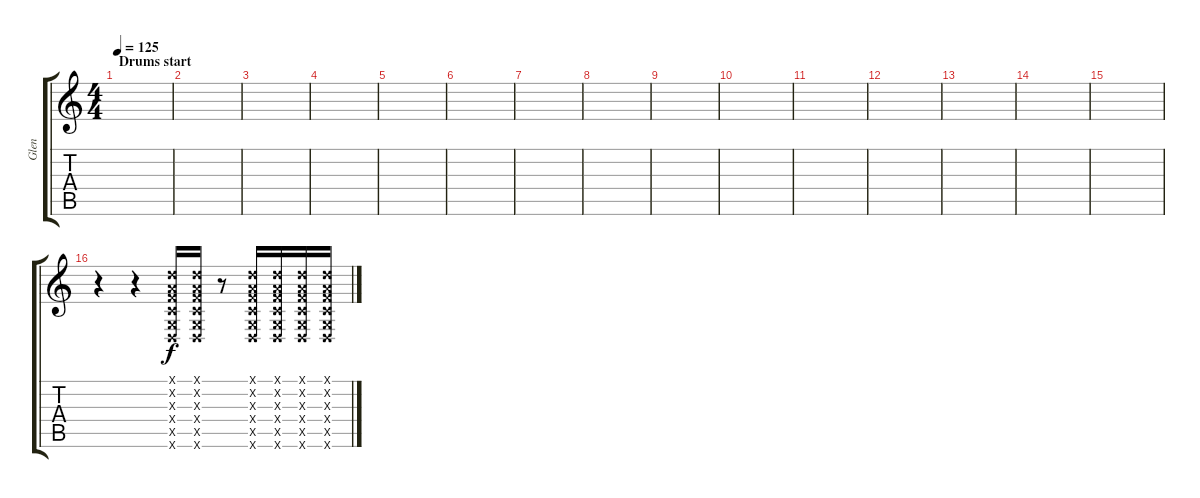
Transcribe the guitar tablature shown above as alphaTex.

\track ("Glen" "Glen") {instrument distortionguitar}
\staff {score tabs}
\tuning (D4 A3 F3 C3 G2 D2) {hide}
\ts (4 4)
\section ("" "Drums start")
\tempo 125
\clef g2
\ks c
|
|
|
|
|
|
|
|
|
|
|
|
|
|
|
r.4 r.4 (0.1{x} 0.2{x} 0.3{x} 0.4{x} 0.5{x} 0.6{x}).16 (0.1{x} 0.2{x} 0.3{x} 0.4{x} 0.5{x} 0.6{x}).16 r.8 (0.1{x} 0.2{x} 0.3{x} 0.4{x} 0.5{x} 0.6{x}).16 (0.1{x} 0.2{x} 0.3{x} 0.4{x} 0.5{x} 0.6{x}).16 (0.1{x} 0.2{x} 0.3{x} 0.4{x} 0.5{x} 0.6{x}).16 (0.1{x} 0.2{x} 0.3{x} 0.4{x} 0.5{x} 0.6{x}).16
